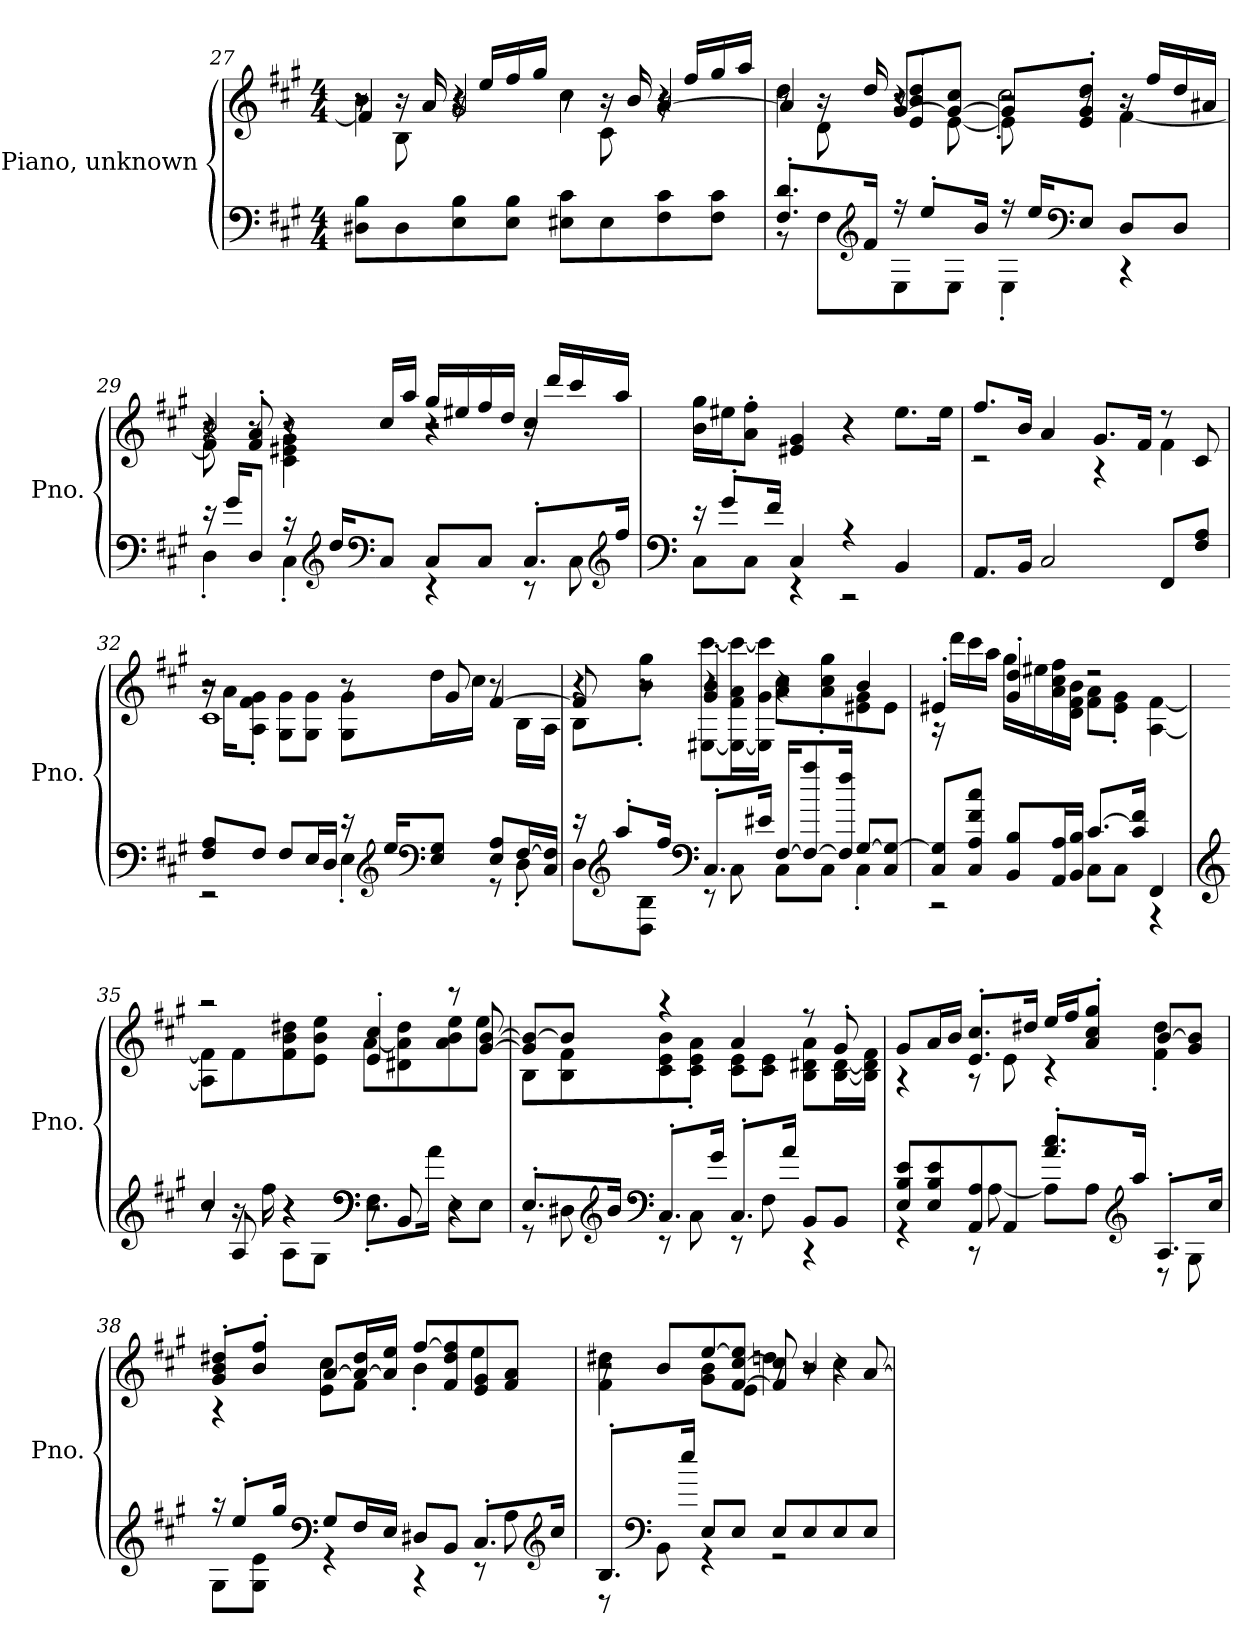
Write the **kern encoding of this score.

**kern	**kern
*part1	*part1
*staff2	*staff1
*I"Piano, unknown	*
*I'Pno.	*
*clefF4	*clefG2
*k[f#c#g#]	*k[f#c#g#]
*M4/4	*M4/4
=27	=27
*	*^
*	*	*^
*	*	*	*^
8D#X\ 8B\L	8r	4b\	4f#/]	8r
8D#\	16r	.	.	8B\
.	16a/	.	.	.
8E\ 8B\	16r	4r	2g#/	4r
.	16ee/LL	.	.	.
8E\ 8B\J	16ff#/	.	.	.
.	16gg#/JJ	.	.	.
8E#X\ 8c#\L	8r	4cc#\	.	8r
8E#\	16r	.	.	8c#\
.	16b/	.	.	.
8F#\ 8c#\	16r	4r	[4a/	4r
.	16ff#/LL	.	.	.
8F#\ 8c#\J	16gg#/	.	.	.
.	16aa/JJ	.	.	.
!!LO:LB:g=z	!!	!!	!!
=28	=28	=28	=28	=28
*^	*	*	*	*
8.F#/' 8.d/'L	8r	8r	4dd\	4a/]	8r
.	8F#\L	16r	.	.	8d\
*clefG2	*	*	*	*	*
16f#/Jk	.	16dd/	.	.	.
16r	8E\	[8g#/L	4r	4e/' 4b/' 4dd/'	8r
8ee'/L	.	.	.	.	.
.	8E\J	8g#/_ 8cc#/J	.	.	[8e\
16b/Jk	.	.	.	.	.
16r	4E'\	8g#/L]	2cc#'\	2r	8e\]
16ee/KL	.	.	.	.	.
*clefF4	*	*	*	*	*
8E/J	.	8e/' 8g#/' 8dd/'J	.	.	8r
8D/L	4r	16r	.	.	[4f#\
.	.	16ff#/LL	.	.	.
8D/J	.	16dd/	.	.	.
.	.	16a#X/JJ	.	.	.
=29	=29	=29	=29	=29	=29
16r	4D'\	8r	4r	2b/	8f#\]
16g#/KL	.	.	.	.	.
8D/J	.	8f#/' 8a/'	.	.	8r
16r	4C#'\	8r	4c#\ 4e#X\ 4g#\	.	4r
*clefG2	*	*	*	*	*
16dd/KL	.	.	.	.	.
*clefF4	*	*	*	*	*
8C#/J	.	16cc#/LL	.	.	.
.	.	16aa/JJ	.	.	.
8C#/L	4r	16gg#/LL	2r	4r	2r
.	.	16ee#X/	.	.	.
8C#/J	.	16ff#/	.	.	.
.	.	16dd/JJ	.	.	.
8.C#'/L	8r	16r	.	4cc#/	.
.	.	16ddd/LL	.	.	.
.	8C#\	16ccc#/	.	.	.
*clefG2	*	*	*	*	*
16ff#/Jk	.	16aa/JJ	.	.	.
*	*	*v	*v	*v	*v
!!LO:LB:g=z
=30	=30	=30
*clefF4	*	*
16r	8C#\L	16b\ 16gg#\LL
8g#'/L	.	16ee#X\J
.	8C#\J	8a\' 8ff#\'J
16f#/Jk	.	.
4C#/	4r	4e#X/ 4g#/
4r	2r	4r
4BB/	.	8.ee#\L
.	.	16ee#\Jk
*v	*v	*
=31	=31
*	*^
8.AA/L	8.ff#/L	2r
16BB/Jk	16b/Jk	.
2C#/	4a/	.
.	8.g#/L	4r
.	16f#/Jk	.
8FF#/L	8r	4f#\
8F#/ 8A/J	8c#/	.
=32	=32	=32
*^	*	*^
8F#/ 8A/L	2r	1c#	16r	2r
.	.	.	16a\KL	.
8F#/J	.	.	8A\' 8f#\' 8g#\'J	.
8F#/L	.	.	8G#\ 8g#\L	.
16E/L	.	.	8G#\ 8g#\J	.
16D/JJ	.	.	.	.
16r	4E'\	.	8G#\ 8g#\L	8r
*clefG2	*	*	*	*
16ee/KL	.	.	.	.
*clefF4	*	*	*	*
8E/ 8G#/J	.	.	16dd\L	8g#/
.	.	.	16cc#\JJ	.
8E/ 8A/L	8r	.	8r	[4f#/
[16F#/L	8D'\	.	16B\LL	.
16C#/ 16F#/]JJ	.	.	16A\JJ	.
!!LO:LB:g=z	!!	!!
=33	=33	=33	=33	=33
16r	8D\L	4r	8B\L	8f#/]
*clefG2	*	*	*	*
8aa'/L	.	.	.	.
.	8D\ 8B\J	.	8b\' 8gg#\'J	8r
16ff#/Jk	.	.	.	.
*clefF4	*	*	*	*
8.C#'/L	8r	4g#/' 4b/'	[8E#X\ [8ccc#\L	4r
.	8C#\	.	16E#\_ 16f#\ 16a\ 16ccc#\_L	.
16e#X/Jk	.	.	16E#\] 16g#\ 16ccc#\]JJ	.
[16F#/KL	8C#\L	4r	8a\ 8cc#\L	2r
8F#/_ 8aa/	.	.	.	.
.	8C#\J	.	8a\' 8cc#\' 8gg#\'	.
16F#/] 16ff#/Jk	.	.	.	.
[8G#/L	4C#'\	4b/	8e#X\ 8g#\	.
8C#/ 8G#/_J	.	.	8e#\J	.
*	*	*	*v	*v
=34	=34	=34	=34
8C#/ 8G#/]L	2r	4e#X'/	16r
.	.	.	16ddd\LL
8C#/ 8A/ 8f#/ 8cc#/J	.	.	16ccc#\
.	.	.	16aa\JJ
8BB/ 8B/L	.	4g#/' 4dd/'	16gg#\LL
.	.	.	16ee#X\
16AA/ 16A/L	.	.	16a\ 16cc#\ 16ff#\
16BB/ 16B/JJ	.	.	16d\ 16f#\ 16b\JJ
[8.c#/L	8C#\L	2r	8f#\ 8a\L
.	8C#\J	.	8e#\' 8g#\'J
16c#/] 16f#/Jk	.	.	.
4FF#/	4r	.	[4A\ [4f#\
*v	*v	*	*
!!LO:PB:g=z	!!
=35	=35	=35
*clefG2	*	*
*^	*	*
*	*^	*	*
4cc#/	8r	8r	2r	8A\] 8f#\]L
.	16r	8A/	.	8f#\
.	16ff#\	.	.	.
4r	8A\L	4r	.	8f#\ 8b\ 8dd#X\
.	8G#\J	.	.	8e\ 8b\ 8ee\J
*clefF4	*	*	*	*
2r	8.F#'\L	8r	4e/' 4cc#/'	[8a\L
.	.	8BB/	.	8d#X\ 8a\] 8dd#\
.	16a\Jk	.	.	.
.	8E\L	4r	8r	8a\ 8b\ 8ee\
.	8E\J	.	[8g#/ [8b/	8ee\J
*	*v	*v	*	*
=36	=36	=36	=36
8.E'/L	8r	8g#/] 8b/_L	8B\L
.	8D#X\	8b/J]	8B\ 8f#\
*clefG2	*	*	*
16b/Jk	.	.	.
*clefF4	*	*	*
8.C#'/L	8r	4r	8c#\ 8e\ 8b\
.	8C#\	.	8c#\' 8e\' 8a\'J
16g#/Jk	.	.	.
8.C#'/L	8r	4a/	8c#\ 8e\L
.	8F#\	.	8c#\ 8e\J
16a/Jk	.	.	.
8BB/L	4r	8r	8B\ 8d#X\ 8a\L
8BB/J	.	8g#'/	[16B\ [16d#\L
.	.	.	16B\] 16d#\] 16f#\JJ
!!LO:LB:g=z	!!
=37	=37	=37	=37
8E/ 8B/ 8e/L	4r	8g#/L	4r
8E/ 8B/ 8e/	.	16a/L	.
.	.	16b/JJ	.
8AA/ 8A/	8r	8.e/' 8.cc#/'L	8r
8AA/J	[8A\	.	8e\
.	.	16dd#X/Jk	.
8.a/' 8.cc#/'L	8A\L]	16ee/LL	4r
.	.	16ff#/J	.
.	8A\J	8a/' 8cc#/' 8gg#/'J	.
*clefG2	*	*	*
16aa/Jk	.	.	.
8.A'/L	8r	[8b/L	4f#\' 4dd#\'
.	8G#\	8g#/ 8b/]J	.
16cc#/Jk	.	.	.
=38	=38	=38	=38
16r	8G#\L	8g#/' 8b/' 8dd#X/'L	4r
8ee'/L	.	.	.
.	8G#\ 8e\J	8b/' 8ff#/'J	.
16gg#/Jk	.	.	.
*clefF4	*	*	*
8G#/L	4r	[8a/L	8e\ 8cc#\L
16F#/L	.	16a/_ 16dd#/L	8f#\J
16E/JJ	.	16a/] 16ee/JJ	.
8D#X/L	4r	[8ff#/L	4b'\
8BB/J	.	8f#/ 8dd#/ 8ff#/]	.
8.C#'/L	8r	8e/ 8g#/	4ee\
.	8A\	8f#/ 8a/J	.
*clefG2	*	*	*
16cc#/Jk	.	.	.
!!LO:LB:g=z
=39	=39	=39	=39
*	*	*	*^
8.B'/L	8r	8r	4f#\ 4dd#X\	2r
*clefF4	*	*	*	*
.	8BB\	8b/L	.	.
16ee/Jk	.	.	.	.
8E/L	4r	[8ee/	8g#\ 8b\L	.
8E/J	.	[8f#/ [8cc#/ 8ee/]J	8e\J	.
8E/L	2r	8f#/] 8cc#/]	4ddn\	8r
8E/	.	8r	.	4b/
8E/	.	4r	4cc#\	.
8E/J	.	.	.	[8a/
*v	*v	*	*	*
*	*v	*v	*v
=	=
*-	*-
